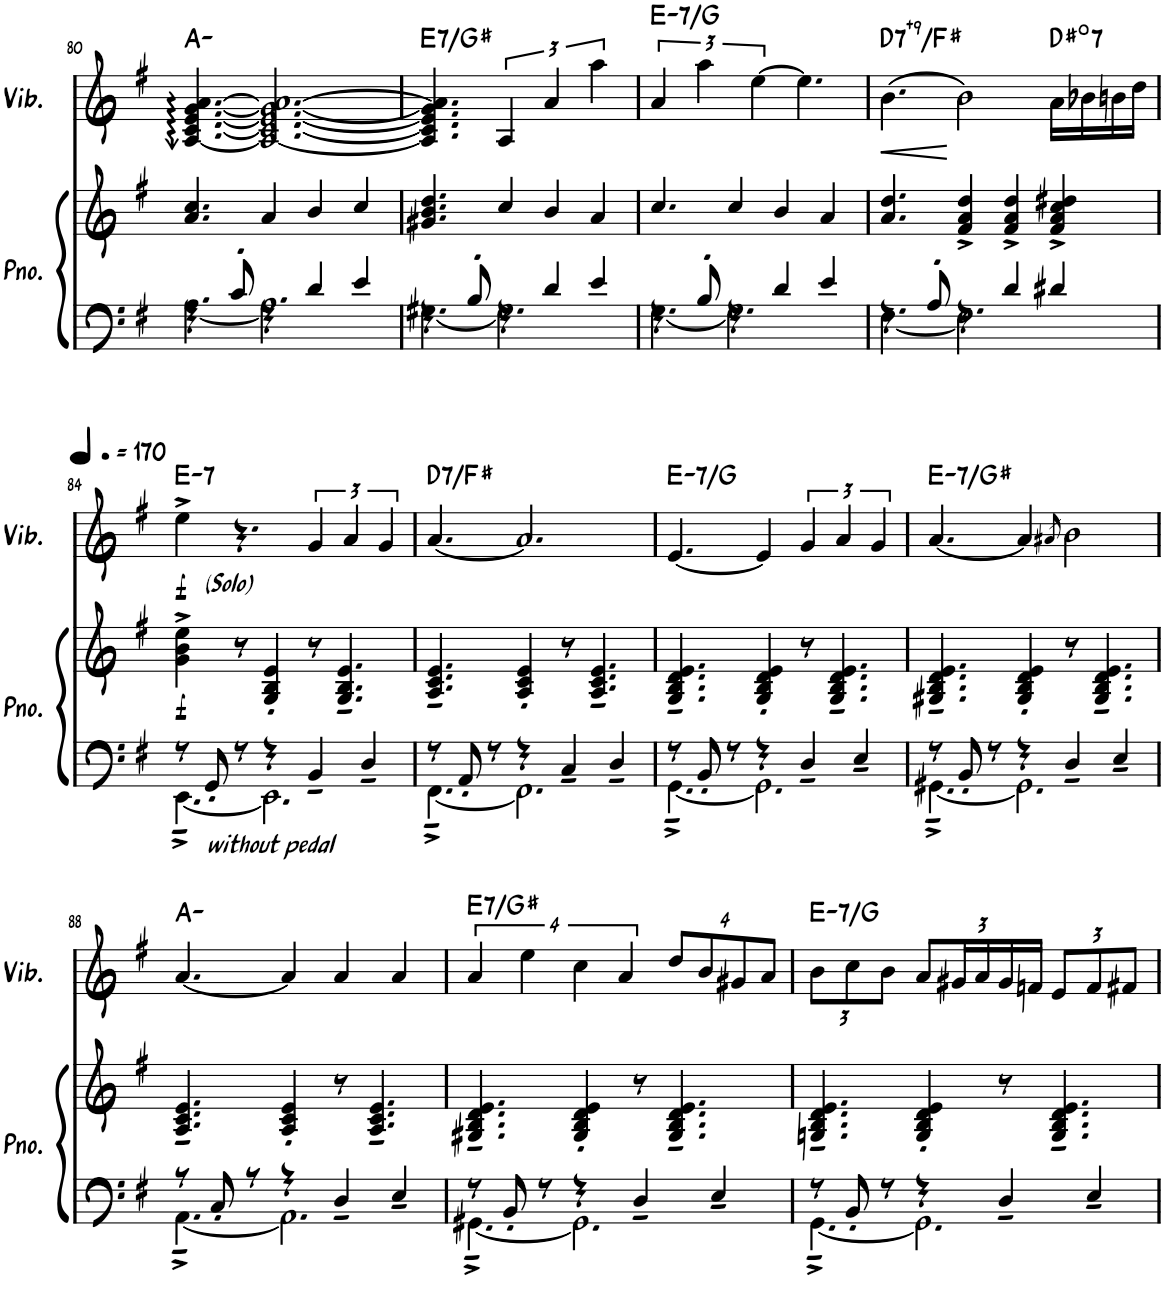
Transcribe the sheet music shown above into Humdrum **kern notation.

**kern	**kern	**dynam	**harte	**kern	**harte
*part2	*part2	*part2	*part2	*part1	*part1
*staff3	*staff2	*staff2/3	*	*staff1	*
*I"Piano	*	*	*	*I"Vibraphone	*
*I'Pno.	*	*	*	*I'Vib.	*
!!LO:PB:g=z
*clefF4	*clefG2	*	*	*clefG2	*
*k[f#]	*k[f#]	*	*	*k[f#]	*
*M9/8	*M9/8	*	*	*M9/8	*
=80	=80	=80	=80	=80	=80
*^	*^	*	*	*	*
4ryy	[<4.A\	4r	4.a/ 4.cc/	.	A:min	[4.A/ [4.c/ [4.e/ [4.g/ [4.a/	A:min
8c'>/	.	8ryy	.	.	.	.	.
4ryy	2.A\]	4r	4a/	.	.	2.A/_ 2.c/_ 2.e/_ 2.g/_ 2.a/_	.
4d/	.	2ryy	4b/	.	.	.	.
4e/	.	.	4cc/	.	.	.	.
=81	=81	=81	=81	=81	=81	=81	=81
!	!	!	!	!	!LO:H:kt=7	!	!LO:H:kt=7
4ryy	[<4.G#X\	4r	4.g#X/ 4.b/ 4.dd/	.	E:7/3	4.A/] 4.c/] 4.e/] 4.g/] 4.a/]	E:7/3
8B'>/	.	8ryy	.	.	.	.	.
4ryy	2.G#\]	4r	4cc/	.	.	4A/	.
4d/	.	2ryy	4b/	.	.	4a/	.
4e/	.	.	4a/	.	.	4aa\	.
=82	=82	=82	=82	=82	=82	=82	=82
!	!	!	!	!	!LO:H:kt=7	!	!LO:H:kt=7
4ryy	[<4.G\	4r	4.cc/	.	E:min7/b3	4a/	E:min7/b3
8B'>/	.	8ryy	.	.	.	4aa\	.
4ryy	2.G\]	4r	4cc/	.	.	.	.
.	.	.	.	.	.	[4ee\	.
4d/	.	2ryy	4b/	.	.	.	.
.	.	.	.	.	.	4.ee\]	.
4e/	.	.	4a/	.	.	.	.
=83	=83	=83	=83	=83	=83	=83	=83
!	!	!	!	!LO:HP:b	!LO:H:kt=7	!	!LO:H:kt=7
4ryy	[<4.F#\	4r	4.a/ 4.dd/	<	D:7(#9)/3	[4.b\	D:7(#9)/3
8A'>/	.	8ryy	.	.	.	.	.
4ryy	2.F#\]	4r	4f#/^< 4a/^< 4dd/^<	[	.	2b\]	.
4d/	.	2ryy	4f#/^< 4a/^< 4dd/^<	.	.	.	.
!	!	!	!	!	!LO:H:kt=7	!	!LO:H:kt=7
4d#X/	.	.	4f#/^< 4a/^< 4cc/^< 4dd#X/^<	.	D#:dim7	16a\LL	D#:dim7
.	.	.	.	.	.	16b-X\	.
.	.	.	.	.	.	16bn\	.
.	.	.	.	.	.	16dd\JJ	.
*	*	*v	*v	*	*	*	*
!!LO:LB:g=z
=84	=84	=84	=84	=84	=84	=84
*	*	*	*	*	*MM255	*
!	!	!	!	!	!LO:TX:b:i:t=(Solo)	!
!LO:TX:b:i:t=without pedal	!	!	!	!LO:H:kt=7	!	!LO:H:kt=7
8r	[4.EE~<^\	4g\^ 4b\^ 4ee\^	.	E:min7	4ee^\	E:min7
8GG'</	.	.	.	.	.	.
8r	.	8r	.	.	4.r	.
4r	2.EE\]	4G/' 4B/' 4e/'	.	.	.	.
4BB~</	.	8r	.	.	6g/	.
.	.	4.G/~ 4.B/~ 4.e/~	.	.	.	.
.	.	.	.	.	6a/	.
4D~</	.	.	.	.	.	.
.	.	.	.	.	6g/	.
=85	=85	=85	=85	=85	=85	=85
!	!	!	!	!LO:H:kt=7	!	!LO:H:kt=7
8r	[4.FF#~<^\	4.A/~ 4.c/~ 4.e/~	.	D:7/3	[4.a/	D:7/3
8AA'</	.	.	.	.	.	.
8r	.	.	.	.	.	.
4r	2.FF#\]	4A/' 4c/' 4e/'	.	.	2.a/]	.
4C~</	.	8r	.	.	.	.
.	.	4.A/~ 4.c/~ 4.e/~	.	.	.	.
4D~</	.	.	.	.	.	.
=86	=86	=86	=86	=86	=86	=86
!	!	!	!	!LO:H:kt=7	!	!LO:H:kt=7
8r	[4.GG~<^\	4.G/~ 4.B/~ 4.d/~ 4.e/~	.	E:min7/b3	[4.e/	E:min7/b3
8BB'</	.	.	.	.	.	.
8r	.	.	.	.	.	.
4r	2.GG\]	4G/' 4B/' 4d/' 4e/'	.	.	4e/]	.
4D~</	.	8r	.	.	6g/	.
.	.	4.G/~ 4.B/~ 4.d/~ 4.e/~	.	.	.	.
.	.	.	.	.	6a/	.
4E~</	.	.	.	.	.	.
.	.	.	.	.	6g/	.
=87	=87	=87	=87	=87	=87	=87
!	!	!	!	!LO:H:kt=7	!	!LO:H:kt=7
8r	[4.GG#X~<^\	4.G#X/~ 4.B/~ 4.d/~ 4.e/~	.	E:min7/3	[4.a/	E:min7/3
8BB'</	.	.	.	.	.	.
8r	.	.	.	.	.	.
4r	2.GG#\]	4G#/' 4B/' 4d/' 4e/'	.	.	4a/]	.
.	.	.	.	.	8qa#X/	.
4D~</	.	8r	.	.	2b\	.
.	.	4.G#/~ 4.B/~ 4.d/~ 4.e/~	.	.	.	.
4E~</	.	.	.	.	.	.
!!LO:LB:g=z
=88	=88	=88	=88	=88	=88	=88
8r	[4.AA~<^\	4.A/~ 4.c/~ 4.e/~	.	A:min	[4.a/	A:min
8C'</	.	.	.	.	.	.
8r	.	.	.	.	.	.
4r	2.AA\]	4A/' 4c/' 4e/'	.	.	4a/]	.
4D~</	.	8r	.	.	4a/	.
.	.	4.A/~ 4.c/~ 4.e/~	.	.	.	.
4E~</	.	.	.	.	4a/	.
=89	=89	=89	=89	=89	=89	=89
!	!	!	!	!LO:H:kt=7	!	!LO:H:kt=7
8r	[4.GG#X~<^\	4.G#X/~ 4.B/~ 4.d/~ 4.e/~	.	E:7/3	16%3a/	E:7/3
8BB'</	.	.	.	.	.	.
.	.	.	.	.	16%3ee\	.
8r	.	.	.	.	.	.
4r	2.GG#\]	4G#/' 4B/' 4d/' 4e/'	.	.	16%3cc\	.
.	.	.	.	.	16%3a/	.
4D~</	.	8r	.	.	.	.
*	*	*	*	*	*Xbrackettup	*
.	.	4.G#/~ 4.B/~ 4.d/~ 4.e/~	.	.	32%3dd/L	.
.	.	.	.	.	32%3b/	.
4E~</	.	.	.	.	.	.
.	.	.	.	.	32%3g#X/	.
.	.	.	.	.	32%3a/J	.
=90	=90	=90	=90	=90	=90	=90
!	!	!	!	!LO:H:kt=7	!	!LO:H:kt=7
8r	[4.GG~<^\	4.Gn/~ 4.B/~ 4.d/~ 4.e/~	.	E:min7/b3	8b\L	E:min7/b3
8BB'</	.	.	.	.	8cc\	.
8r	.	.	.	.	8b\J	.
4r	2.GG\]	4G/' 4B/' 4d/' 4e/'	.	.	8a/L	.
.	.	.	.	.	16g#X/L	.
.	.	.	.	.	16a/	.
4D~</	.	8r	.	.	16g#/	.
.	.	.	.	.	16fn/JJ	.
.	.	4.G/~ 4.B/~ 4.d/~ 4.e/~	.	.	8e/L	.
4E~</	.	.	.	.	8f/	.
.	.	.	.	.	8f#X/J	.
*v	*v	*	*	*	*	*
=	=	=	=	=	=
*-	*-	*-	*-	*-	*-
